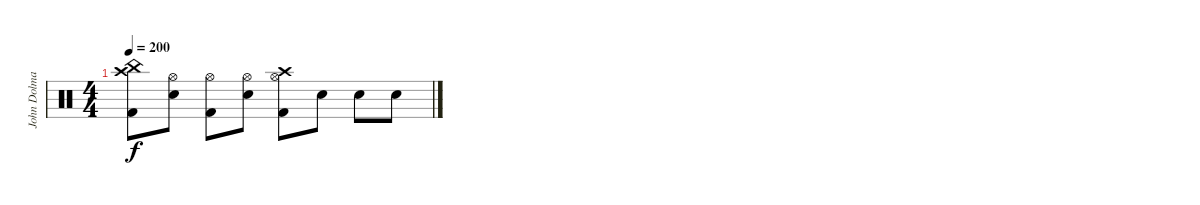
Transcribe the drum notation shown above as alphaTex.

\track ("John Dolmayan" "John Dolma") {instrument percussion}
\staff {score}
\articulation defaults
\ts (4 4)
\tempo 200
\clef neutral
\ks c
("China (hit)" "Crash high (hit)" "Kick (hit) 2").8{dy f} ("Hi-Hat (open)" "Electric Snare (hit)").8 ("Hi-Hat (open)" "Kick (hit) 2").8 ("Hi-Hat (open)" "Electric Snare (hit)").8 ("Crash high (hit)" "Hi-Hat (open)" "Kick (hit) 2").8 "Electric Snare (hit)".8 "Electric Snare (hit)".8 "Electric Snare (hit)".8
